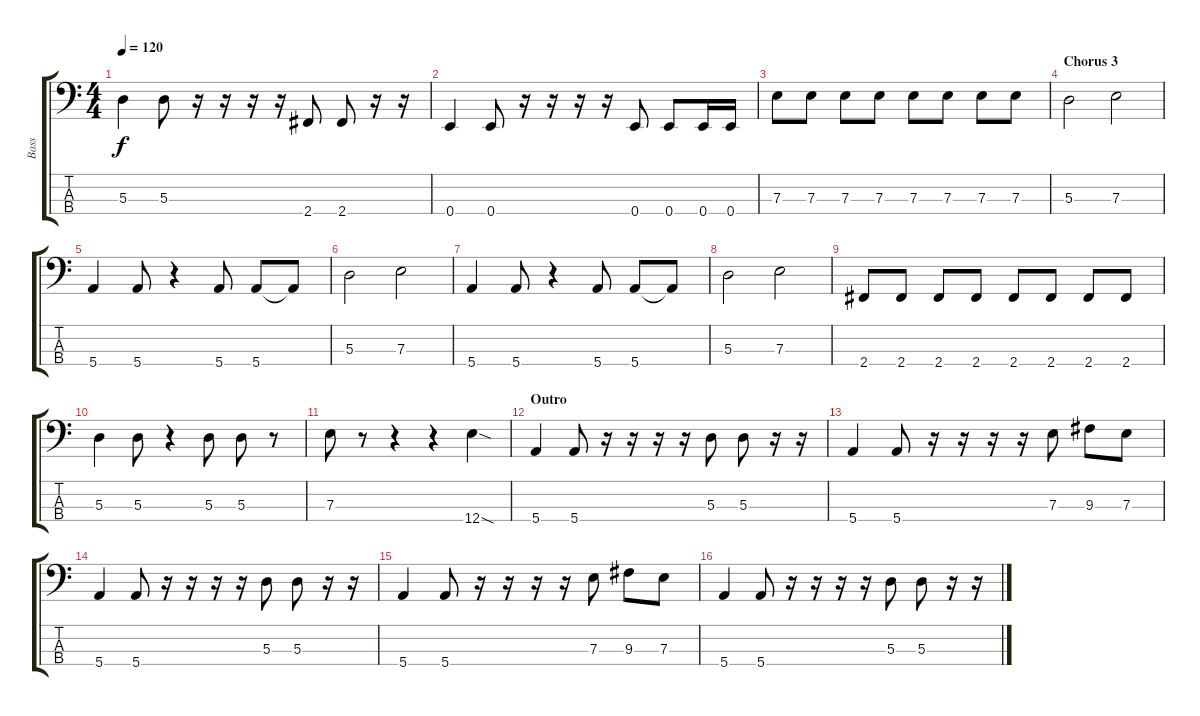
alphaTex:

\track ("Bass" "Bass") {instrument electricbasspick}
\staff {score tabs}
\tuning (G2 D2 A1 E1) {hide}
\ts (4 4)
\tempo 120
\clef f4
\ks c
5.3.4{dy f} 5.3.8 r.16 r.16 r.16 r.16 2.4.8 2.4.8 r.16 r.16 |
0.4.4 0.4.8 r.16 r.16 r.16 r.16 0.4.8 0.4.8 0.4.16 0.4.16 |
7.3.8 7.3.8 7.3.8 7.3.8 7.3.8 7.3.8 7.3.8 7.3.8 |
\section ("" "Chorus 3")
5.3.2 7.3.2 |
5.4.4 5.4.8 r.4 5.4.8 5.4.8 5.4{t}.8 |
5.3.2 7.3.2 |
5.4.4 5.4.8 r.4 5.4.8 5.4.8 5.4{t}.8 |
5.3.2 7.3.2 |
2.4.8 2.4.8 2.4.8 2.4.8 2.4.8 2.4.8 2.4.8 2.4.8 |
5.3.4 5.3.8 r.4 5.3.8 5.3.8 r.8 |
7.3.8 r.8 r.4 r.4 12.4{sod}.4 |
\section ("" "Outro")
5.4.4 5.4.8 r.16 r.16 r.16 r.16 5.3.8 5.3.8 r.16 r.16 |
5.4.4 5.4.8 r.16 r.16 r.16 r.16 7.3.8 9.3.8 7.3.8 |
5.4.4 5.4.8 r.16 r.16 r.16 r.16 5.3.8 5.3.8 r.16 r.16 |
5.4.4 5.4.8 r.16 r.16 r.16 r.16 7.3.8 9.3.8 7.3.8 |
5.4.4 5.4.8 r.16 r.16 r.16 r.16 5.3.8 5.3.8 r.16 r.16
